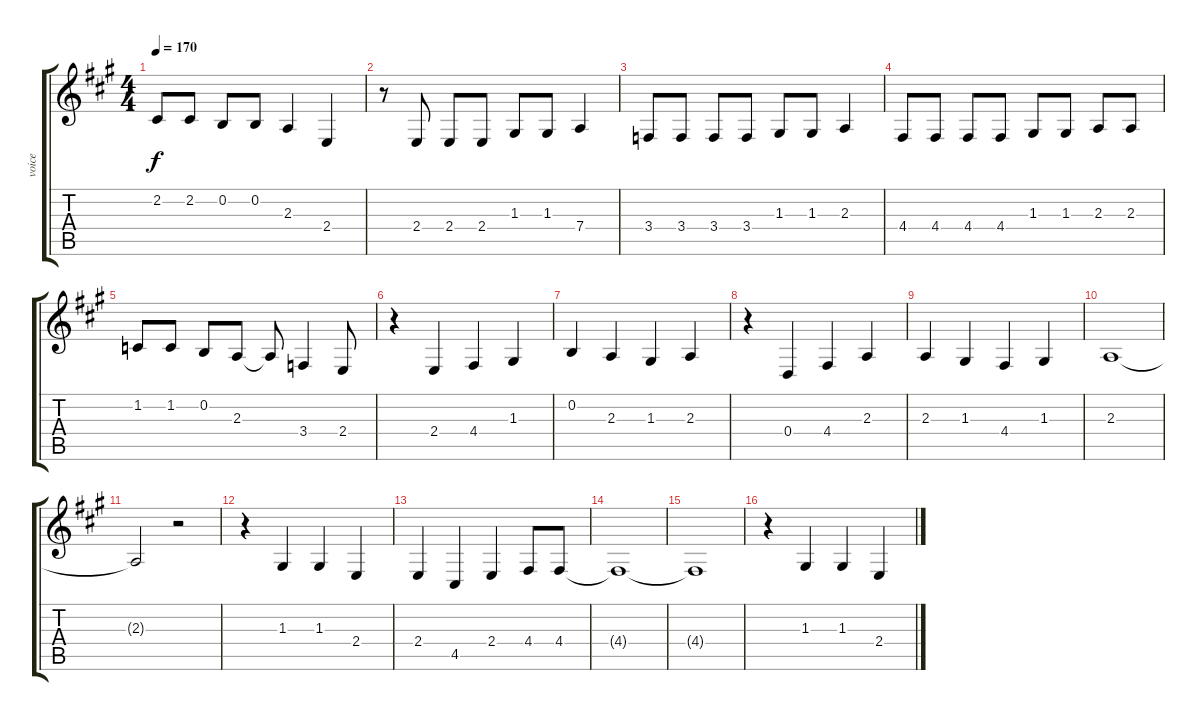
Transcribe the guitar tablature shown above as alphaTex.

\track ("voice" "voice") {instrument flute}
\staff {score tabs}
\tuning (E4 B3 G3 D3 A2 E2) {hide}
\ts (4 4)
\tempo 170
\clef g2
\ks a
2.2.8{dy f} 2.2.8 0.2.8 0.2.8 2.3.4 2.4.4 |
r.8 2.4.8 2.4.8 2.4.8 1.3.8 1.3.8 7.4.4 |
3.4.8 3.4.8 3.4.8 3.4.8 1.3.8 1.3.8 2.3.4 |
4.4.8 4.4.8 4.4.8 4.4.8 1.3.8 1.3.8 2.3.8 2.3.8 |
1.2.8 1.2.8 0.2.8 2.3.8 2.3{t}.8 3.4.4 2.4.8 |
r.4 2.4.4 4.4.4 1.3.4 |
0.2.4 2.3.4 1.3.4 2.3.4 |
r.4 0.4.4 4.4.4 2.3.4 |
2.3.4 1.3.4 4.4.4 1.3.4 |
2.3.1 |
2.3{t}.2 r.2 |
r.4 1.3.4 1.3.4 2.4.4 |
2.4.4 4.5.4 2.4.4 4.4.8 4.4.8 |
4.4{t}.1 |
4.4{t}.1 |
r.4 1.3.4 1.3.4 2.4.4
